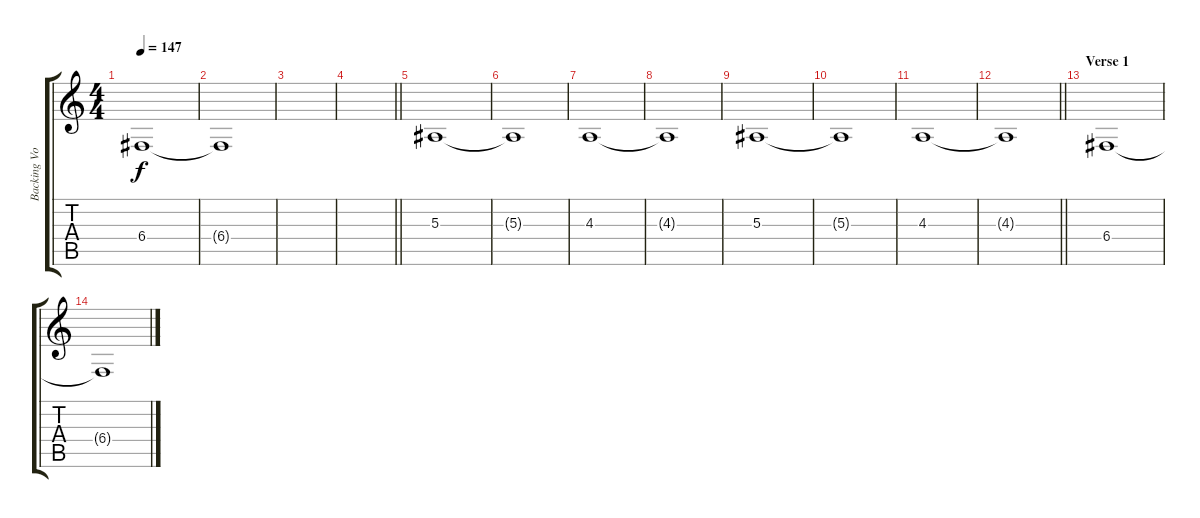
\track ("Backing Vocal" "Backing Vo") {instrument choiraahs}
\staff {score tabs}
\tuning (D4 A3 F3 C3 G2 D2) {hide}
\ts (4 4)
\tempo 147
\clef g2
\ks c
6.4.1{dy f} |
6.4{t}.1 |
|
\barLineRight lightlight
|
\section ("" "")
5.3.1 |
5.3{t}.1 |
4.3.1 |
4.3{t}.1 |
5.3.1 |
5.3{t}.1 |
4.3.1 |
\barLineRight lightlight
4.3{t}.1 |
\section ("" "Verse 1")
6.4.1 |
6.4{t}.1
